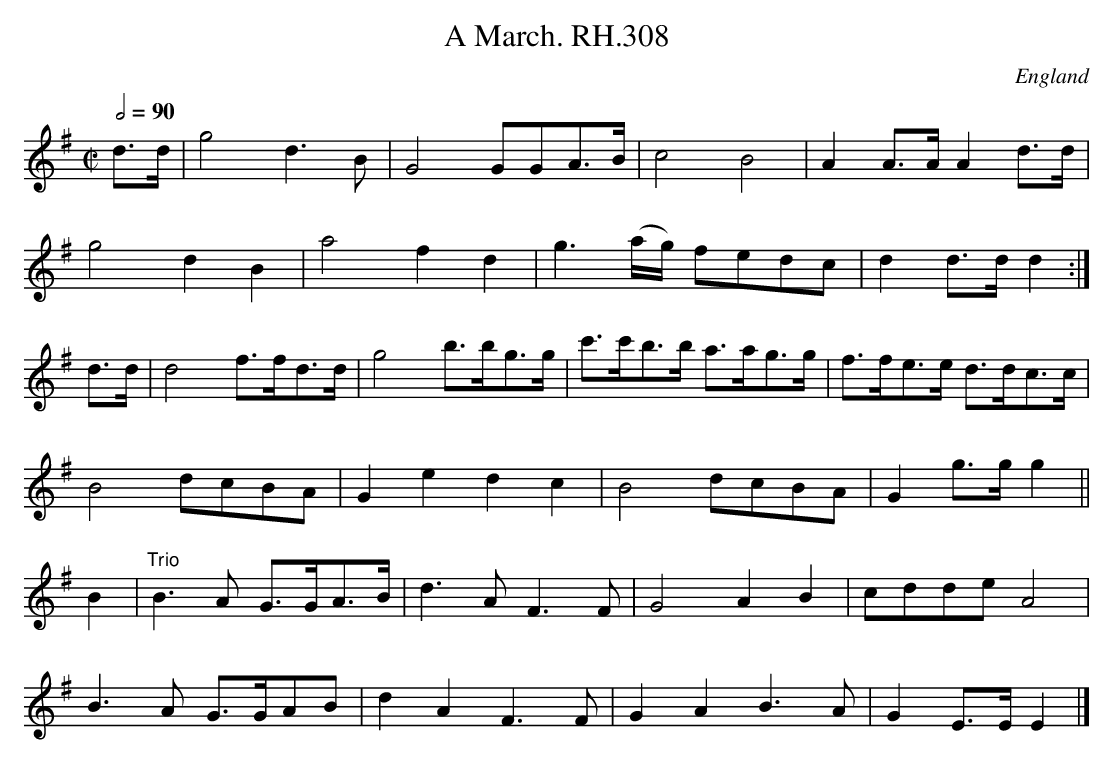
X:1
T:March. RH.308, A
O:England
M:C|
L:1/8
Q:1/2=90
K:G
d>d|g4 d3B|G4 GGA>B|c4 B4|A2A>A A2d>d|
g4 d2B2|a4 f2d2|g3(a/g/) fedc|d2d>d d2:|
d>d|d4 f>fd>d|g4 b>bg>g|c'>c'b>b a>ag>g|f>fe>e d>dc>c|
B4 dcBA|G2e2 d2c2|B4 dcBA|G2g>g g2||
B2|"Trio"B3A G>GA>B|d3A F3F|G4 A2B2|cdde A4|
B3A G>GAB|d2A2 F3F|G2A2 B3A|G2E>E E2|]
